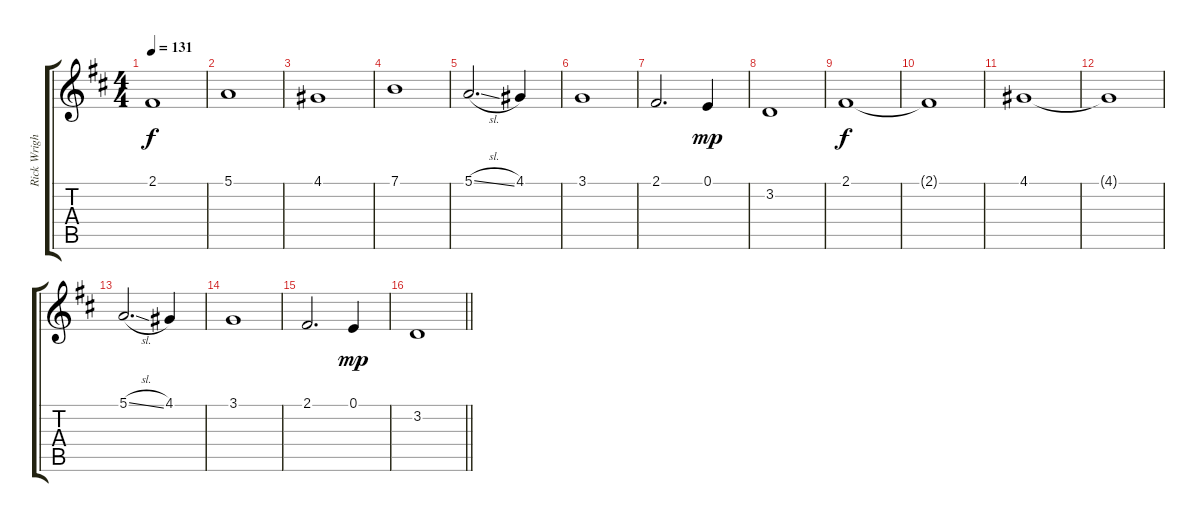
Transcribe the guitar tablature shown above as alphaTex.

\track ("Rick Wright" "Rick Wrigh") {instrument rockorgan}
\staff {score tabs}
\tuning (E4 B3 G3 D3 A2 E2) {hide}
\ts (4 4)
\tempo 131
\clef g2
\ks d
2.1.1{dy f} |
5.1.1 |
4.1.1 |
7.1.1 |
5.1{sl}.2{d} 4.1.4 |
3.1.1 |
2.1.2{d} 0.1.4{dy mp} |
3.2.1 |
2.1.1{dy f} |
2.1{t}.1 |
4.1.1 |
4.1{t}.1 |
5.1{sl}.2{d} 4.1.4 |
3.1.1 |
2.1.2{d} 0.1.4{dy mp} |
\barLineRight lightlight
3.2.1
